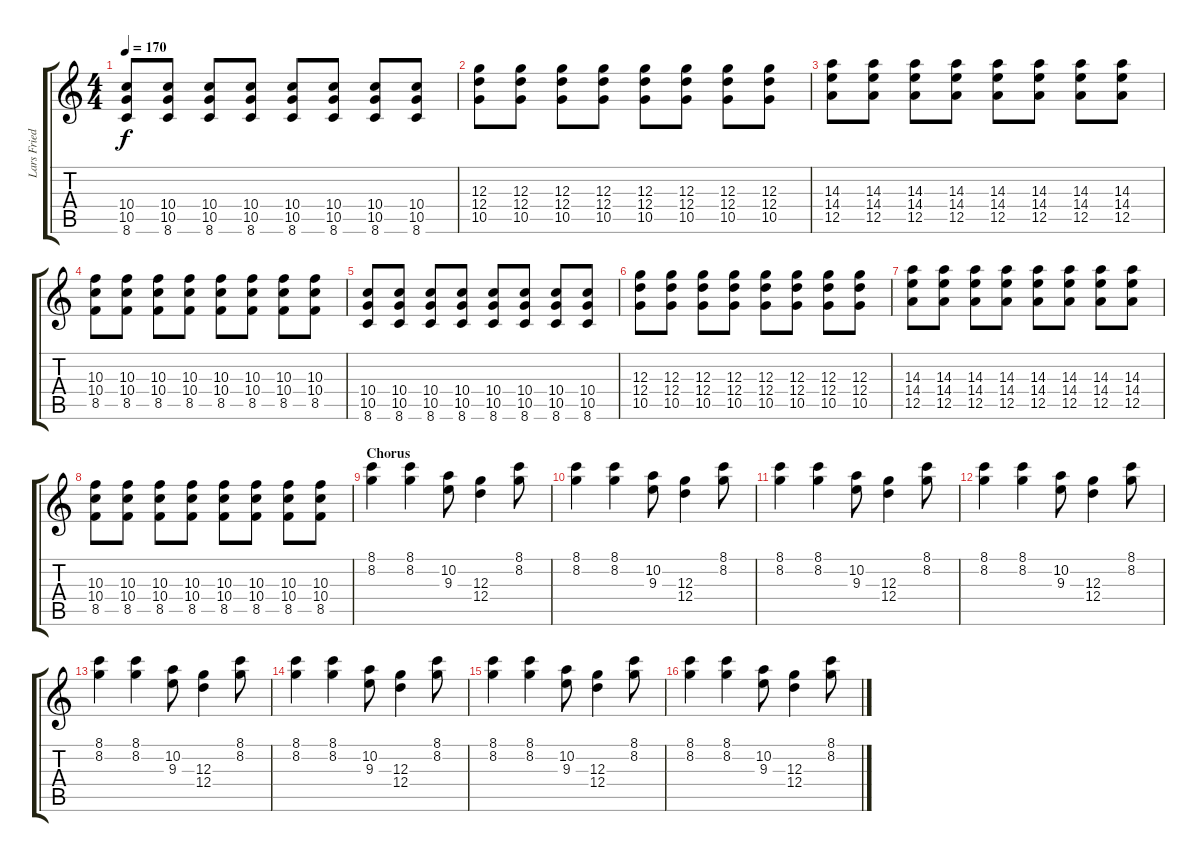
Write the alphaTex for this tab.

\track ("Lars Friedricksen" "Lars Fried") {instrument overdrivenguitar}
\staff {score tabs}
\tuning (E4 B3 G3 D3 A2 E2) {hide}
\ts (4 4)
\tempo 170
\clef g2
\ks c
(10.4 10.5 8.6).8{dy f instrument electricguitarmuted} (10.4 10.5 8.6).8 (10.4 10.5 8.6).8 (10.4 10.5 8.6).8 (10.4 10.5 8.6).8{instrument overdrivenguitar} (10.4 10.5 8.6).8{instrument electricguitarmuted} (10.4 10.5 8.6).8 (10.4 10.5 8.6).8 |
(12.3 12.4 10.5).8 (12.3 12.4 10.5).8 (12.3 12.4 10.5).8 (12.3 12.4 10.5).8 (12.3 12.4 10.5).8{instrument overdrivenguitar} (12.3 12.4 10.5).8{instrument electricguitarmuted} (12.3 12.4 10.5).8 (12.3 12.4 10.5).8 |
(14.3 14.4 12.5).8 (14.3 14.4 12.5).8 (14.3 14.4 12.5).8 (14.3 14.4 12.5).8 (14.3 14.4 12.5).8{instrument overdrivenguitar} (14.3 14.4 12.5).8{instrument electricguitarmuted} (14.3 14.4 12.5).8 (14.3 14.4 12.5).8 |
(10.3 10.4 8.5).8 (10.3 10.4 8.5).8 (10.3 10.4 8.5).8 (10.3 10.4 8.5).8 (10.3 10.4 8.5).8{instrument overdrivenguitar} (10.3 10.4 8.5).8{instrument electricguitarmuted} (10.3 10.4 8.5).8 (10.3 10.4 8.5).8 |
(10.4 10.5 8.6).8{instrument electricguitarmuted} (10.4 10.5 8.6).8 (10.4 10.5 8.6).8 (10.4 10.5 8.6).8 (10.4 10.5 8.6).8{instrument overdrivenguitar} (10.4 10.5 8.6).8{instrument electricguitarmuted} (10.4 10.5 8.6).8 (10.4 10.5 8.6).8 |
(12.3 12.4 10.5).8 (12.3 12.4 10.5).8 (12.3 12.4 10.5).8 (12.3 12.4 10.5).8 (12.3 12.4 10.5).8{instrument overdrivenguitar} (12.3 12.4 10.5).8{instrument electricguitarmuted} (12.3 12.4 10.5).8 (12.3 12.4 10.5).8 |
(14.3 14.4 12.5).8 (14.3 14.4 12.5).8 (14.3 14.4 12.5).8 (14.3 14.4 12.5).8 (14.3 14.4 12.5).8{instrument overdrivenguitar} (14.3 14.4 12.5).8{instrument electricguitarmuted} (14.3 14.4 12.5).8 (14.3 14.4 12.5).8 |
(10.3 10.4 8.5).8 (10.3 10.4 8.5).8 (10.3 10.4 8.5).8 (10.3 10.4 8.5).8 (10.3 10.4 8.5).8{instrument overdrivenguitar} (10.3 10.4 8.5).8{instrument electricguitarmuted} (10.3 10.4 8.5).8 (10.3 10.4 8.5).8 |
\section ("" "Chorus")
(8.1 8.2).4{instrument overdrivenguitar} (8.1 8.2).4 (10.2 9.3).8 (12.3 12.4).4 (8.1 8.2).8 |
(8.1 8.2).4{instrument overdrivenguitar} (8.1 8.2).4 (10.2 9.3).8 (12.3 12.4).4 (8.1 8.2).8 |
(8.1 8.2).4{instrument overdrivenguitar} (8.1 8.2).4 (10.2 9.3).8 (12.3 12.4).4 (8.1 8.2).8 |
(8.1 8.2).4{instrument overdrivenguitar} (8.1 8.2).4 (10.2 9.3).8 (12.3 12.4).4 (8.1 8.2).8 |
(8.1 8.2).4{instrument overdrivenguitar} (8.1 8.2).4 (10.2 9.3).8 (12.3 12.4).4 (8.1 8.2).8 |
(8.1 8.2).4{instrument overdrivenguitar} (8.1 8.2).4 (10.2 9.3).8 (12.3 12.4).4 (8.1 8.2).8 |
(8.1 8.2).4{instrument overdrivenguitar} (8.1 8.2).4 (10.2 9.3).8 (12.3 12.4).4 (8.1 8.2).8 |
(8.1 8.2).4{instrument overdrivenguitar} (8.1 8.2).4 (10.2 9.3).8 (12.3 12.4).4 (8.1 8.2).8
